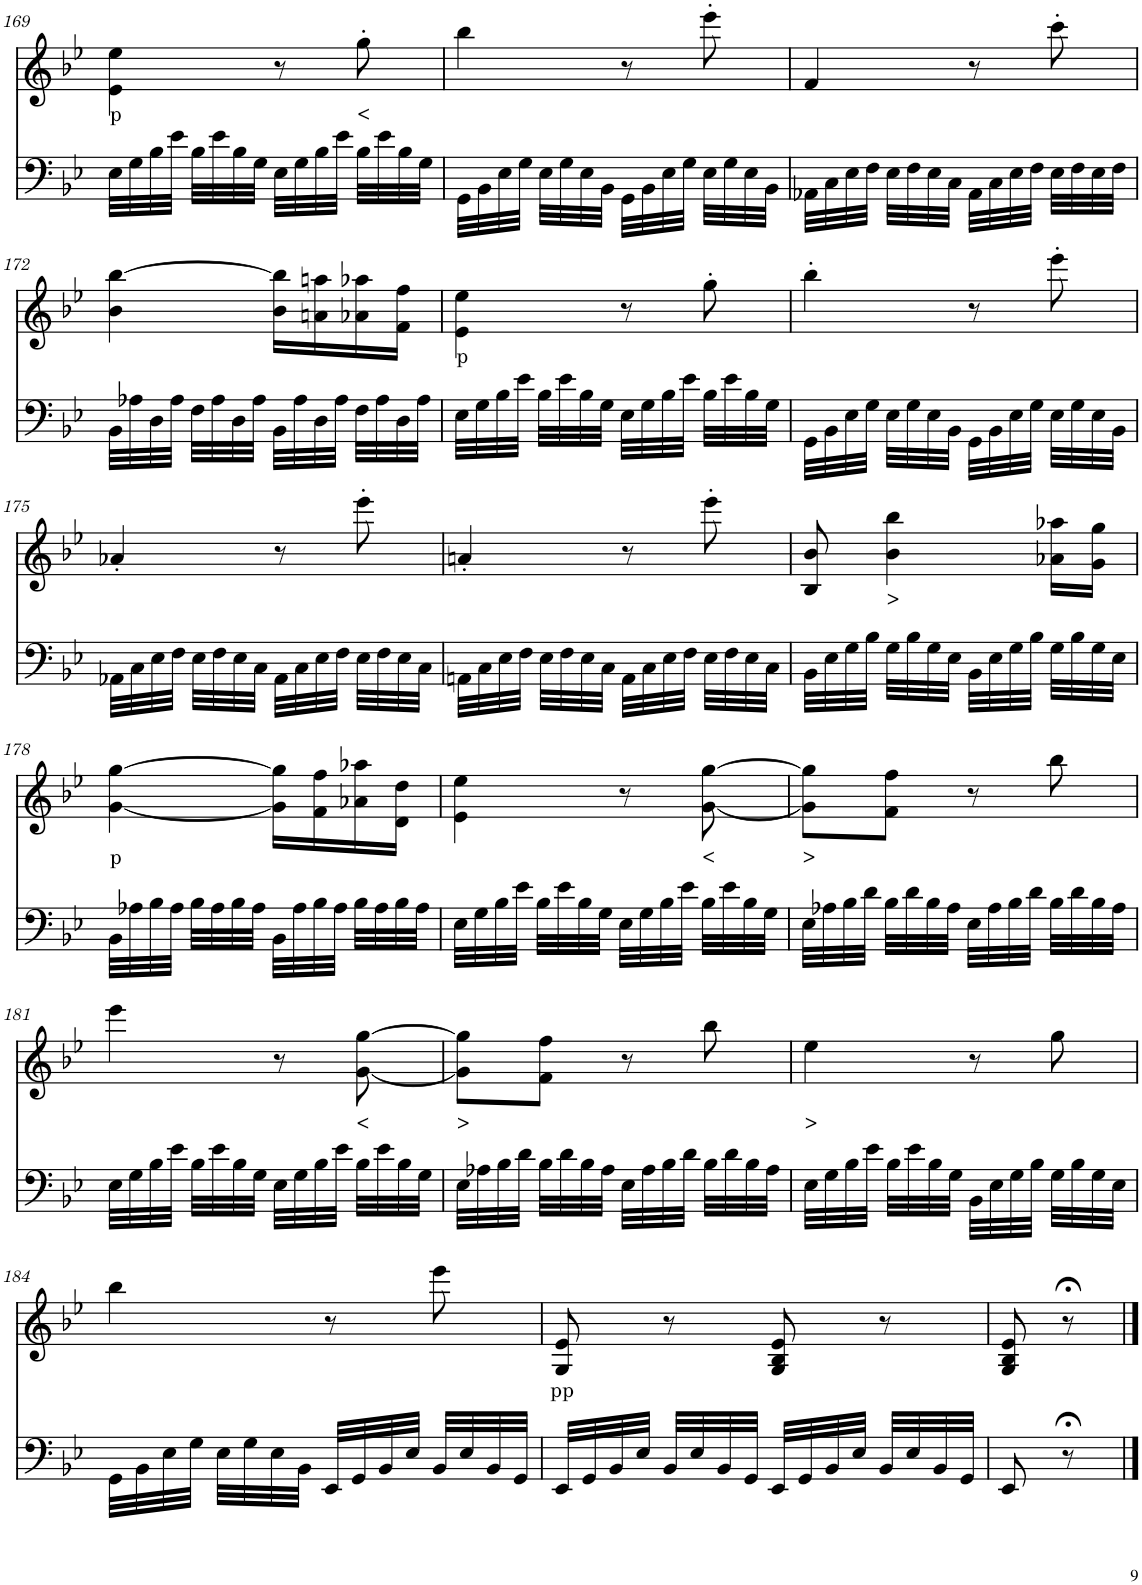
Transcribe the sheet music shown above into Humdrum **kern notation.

**kern	**kern	**text
*part2	*part1	*part1
*staff2	*staff1	*staff1
*I"Piano	*I"Piano	*
*I'Pno	*I'Pno	*
!!LO:PB:g=z
*clefF4	*clefG2	*
*k[b-e-]	*k[b-e-]	*
*M2/4	*M2/4	*
=169	=169	=169
!	!	!LO:LY:b
32E-\LLL	4e-\ 4ee-\	p
32G\	.	.
32B-\	.	.
32e-\JJJ	.	.
32B-\LLL	.	.
32e-\	.	.
32B-\	.	.
32G\JJJ	.	.
32E-\LLL	8r	.
32G\	.	.
32B-\	.	.
32e-\JJJ	.	.
!	!	!LO:LY:b
32B-\LLL	8gg'\	<
32e-\	.	.
32B-\	.	.
32G\JJJ	.	.
=170	=170	=170
32GG\LLL	4bb-\	.
32BB-\	.	.
32E-\	.	.
32G\JJJ	.	.
32E-\LLL	.	.
32G\	.	.
32E-\	.	.
32BB-\JJJ	.	.
32GG\LLL	8r	.
32BB-\	.	.
32E-\	.	.
32G\JJJ	.	.
32E-\LLL	8eee-'\	.
32G\	.	.
32E-\	.	.
32BB-\JJJ	.	.
=171	=171	=171
32AA-X\LLL	4f/	.
32C\	.	.
32E-\	.	.
32F\JJJ	.	.
32E-\LLL	.	.
32F\	.	.
32E-\	.	.
32C\JJJ	.	.
32AA-\LLL	8r	.
32C\	.	.
32E-\	.	.
32F\JJJ	.	.
32E-\LLL	8ccc'\	.
32F\	.	.
32E-\	.	.
32F\JJJ	.	.
!!LO:LB:g=z
=172	=172	=172
32BB-\LLL	4b-\ [4bb-\	.
32A-X\	.	.
32D\	.	.
32A-\JJJ	.	.
32F\LLL	.	.
32A-\	.	.
32D\	.	.
32A-\JJJ	.	.
32BB-\LLL	16b-\ 16bb-\]LL	.
32A-\	.	.
32D\	16an\ 16aan\	.
32A-\JJJ	.	.
32F\LLL	16a-X\ 16aa-X\	.
32A-\	.	.
32D\	16f\ 16ff\JJ	.
32A-\JJJ	.	.
=173	=173	=173
!	!	!LO:LY:b
32E-\LLL	4e-\ 4ee-\	p
32G\	.	.
32B-\	.	.
32e-\JJJ	.	.
32B-\LLL	.	.
32e-\	.	.
32B-\	.	.
32G\JJJ	.	.
32E-\LLL	8r	.
32G\	.	.
32B-\	.	.
32e-\JJJ	.	.
32B-\LLL	8gg'\	.
32e-\	.	.
32B-\	.	.
32G\JJJ	.	.
=174	=174	=174
32GG\LLL	4bb-'\	.
32BB-\	.	.
32E-\	.	.
32G\JJJ	.	.
32E-\LLL	.	.
32G\	.	.
32E-\	.	.
32BB-\JJJ	.	.
32GG\LLL	8r	.
32BB-\	.	.
32E-\	.	.
32G\JJJ	.	.
32E-\LLL	8eee-'\	.
32G\	.	.
32E-\	.	.
32BB-\JJJ	.	.
!!LO:LB:g=z
=175	=175	=175
32AA-X\LLL	4a-X'/	.
32C\	.	.
32E-\	.	.
32F\JJJ	.	.
32E-\LLL	.	.
32F\	.	.
32E-\	.	.
32C\JJJ	.	.
32AA-\LLL	8r	.
32C\	.	.
32E-\	.	.
32F\JJJ	.	.
32E-\LLL	8eee-'\	.
32F\	.	.
32E-\	.	.
32C\JJJ	.	.
=176	=176	=176
32AAn\LLL	4an'/	.
32C\	.	.
32E-\	.	.
32F\JJJ	.	.
32E-\LLL	.	.
32F\	.	.
32E-\	.	.
32C\JJJ	.	.
32AA\LLL	8r	.
32C\	.	.
32E-\	.	.
32F\JJJ	.	.
32E-\LLL	8eee-'\	.
32F\	.	.
32E-\	.	.
32C\JJJ	.	.
=177	=177	=177
32BB-\LLL	8B-/ 8b-/	.
32E-\	.	.
32G\	.	.
32B-\JJJ	.	.
!	!	!LO:LY:b
32G\LLL	4b-\ 4bb-\	>
32B-\	.	.
32G\	.	.
32E-\JJJ	.	.
32BB-\LLL	.	.
32E-\	.	.
32G\	.	.
32B-\JJJ	.	.
32G\LLL	16a-X\ 16aa-X\LL	.
32B-\	.	.
32G\	16g\ 16gg\JJ	.
32E-\JJJ	.	.
!!LO:LB:g=z
=178	=178	=178
!	!	!LO:LY:b
32BB-\LLL	[4g\ [4gg\	p
32A-X\	.	.
32B-\	.	.
32A-\JJJ	.	.
32B-\LLL	.	.
32A-\	.	.
32B-\	.	.
32A-\JJJ	.	.
32BB-\LLL	16g\] 16gg\]LL	.
32A-\	.	.
32B-\	16f\ 16ff\	.
32A-\JJJ	.	.
32B-\LLL	16a-X\ 16aa-X\	.
32A-\	.	.
32B-\	16d\ 16dd\JJ	.
32A-\JJJ	.	.
=179	=179	=179
32E-\LLL	4e-\ 4ee-\	.
32G\	.	.
32B-\	.	.
32e-\JJJ	.	.
32B-\LLL	.	.
32e-\	.	.
32B-\	.	.
32G\JJJ	.	.
32E-\LLL	8r	.
32G\	.	.
32B-\	.	.
32e-\JJJ	.	.
!	!	!LO:LY:b
32B-\LLL	[8g\ [8gg\	<
32e-\	.	.
32B-\	.	.
32G\JJJ	.	.
=180	=180	=180
!	!	!LO:LY:b
32E-\LLL	8g\] 8gg\]L	>
32A-X\	.	.
32B-\	.	.
32d\JJJ	.	.
32B-\LLL	8f\ 8ff\J	.
32d\	.	.
32B-\	.	.
32A-\JJJ	.	.
32E-\LLL	8r	.
32A-\	.	.
32B-\	.	.
32d\JJJ	.	.
32B-\LLL	8bb-\	.
32d\	.	.
32B-\	.	.
32A-\JJJ	.	.
!!LO:LB:g=z
=181	=181	=181
32E-\LLL	4eee-\	.
32G\	.	.
32B-\	.	.
32e-\JJJ	.	.
32B-\LLL	.	.
32e-\	.	.
32B-\	.	.
32G\JJJ	.	.
32E-\LLL	8r	.
32G\	.	.
32B-\	.	.
32e-\JJJ	.	.
!	!	!LO:LY:b
32B-\LLL	[8g\ [8gg\	<
32e-\	.	.
32B-\	.	.
32G\JJJ	.	.
=182	=182	=182
!	!	!LO:LY:b
32E-\LLL	8g\] 8gg\]L	>
32A-X\	.	.
32B-\	.	.
32d\JJJ	.	.
32B-\LLL	8f\ 8ff\J	.
32d\	.	.
32B-\	.	.
32A-\JJJ	.	.
32E-\LLL	8r	.
32A-\	.	.
32B-\	.	.
32d\JJJ	.	.
32B-\LLL	8bb-\	.
32d\	.	.
32B-\	.	.
32A-\JJJ	.	.
=183	=183	=183
!	!	!LO:LY:b
32E-\LLL	4ee-\	>
32G\	.	.
32B-\	.	.
32e-\JJJ	.	.
32B-\LLL	.	.
32e-\	.	.
32B-\	.	.
32G\JJJ	.	.
32BB-\LLL	8r	.
32E-\	.	.
32G\	.	.
32B-\JJJ	.	.
32G\LLL	8gg\	.
32B-\	.	.
32G\	.	.
32E-\JJJ	.	.
!!LO:LB:g=z
=184	=184	=184
32GG\LLL	4bb-\	.
32BB-\	.	.
32E-\	.	.
32G\JJJ	.	.
32E-\LLL	.	.
32G\	.	.
32E-\	.	.
32BB-\JJJ	.	.
32EE-/LLL	8r	.
32GG/	.	.
32BB-/	.	.
32E-/JJJ	.	.
32BB-/LLL	8eee-\	.
32E-/	.	.
32BB-/	.	.
32GG/JJJ	.	.
=185	=185	=185
!	!	!LO:LY:b
32EE-/LLL	8G/ 8e-/	pp
32GG/	.	.
32BB-/	.	.
32E-/JJJ	.	.
32BB-/LLL	8r	.
32E-/	.	.
32BB-/	.	.
32GG/JJJ	.	.
32EE-/LLL	8G/ 8B-/ 8e-/	.
32GG/	.	.
32BB-/	.	.
32E-/JJJ	.	.
32BB-/LLL	8r	.
32E-/	.	.
32BB-/	.	.
32GG/JJJ	.	.
=186	=186	=186
8EE-/	8G/ 8B-/ 8e-/	.
8r;<	8r;<	.
==	==	==
*-	*-	*-
